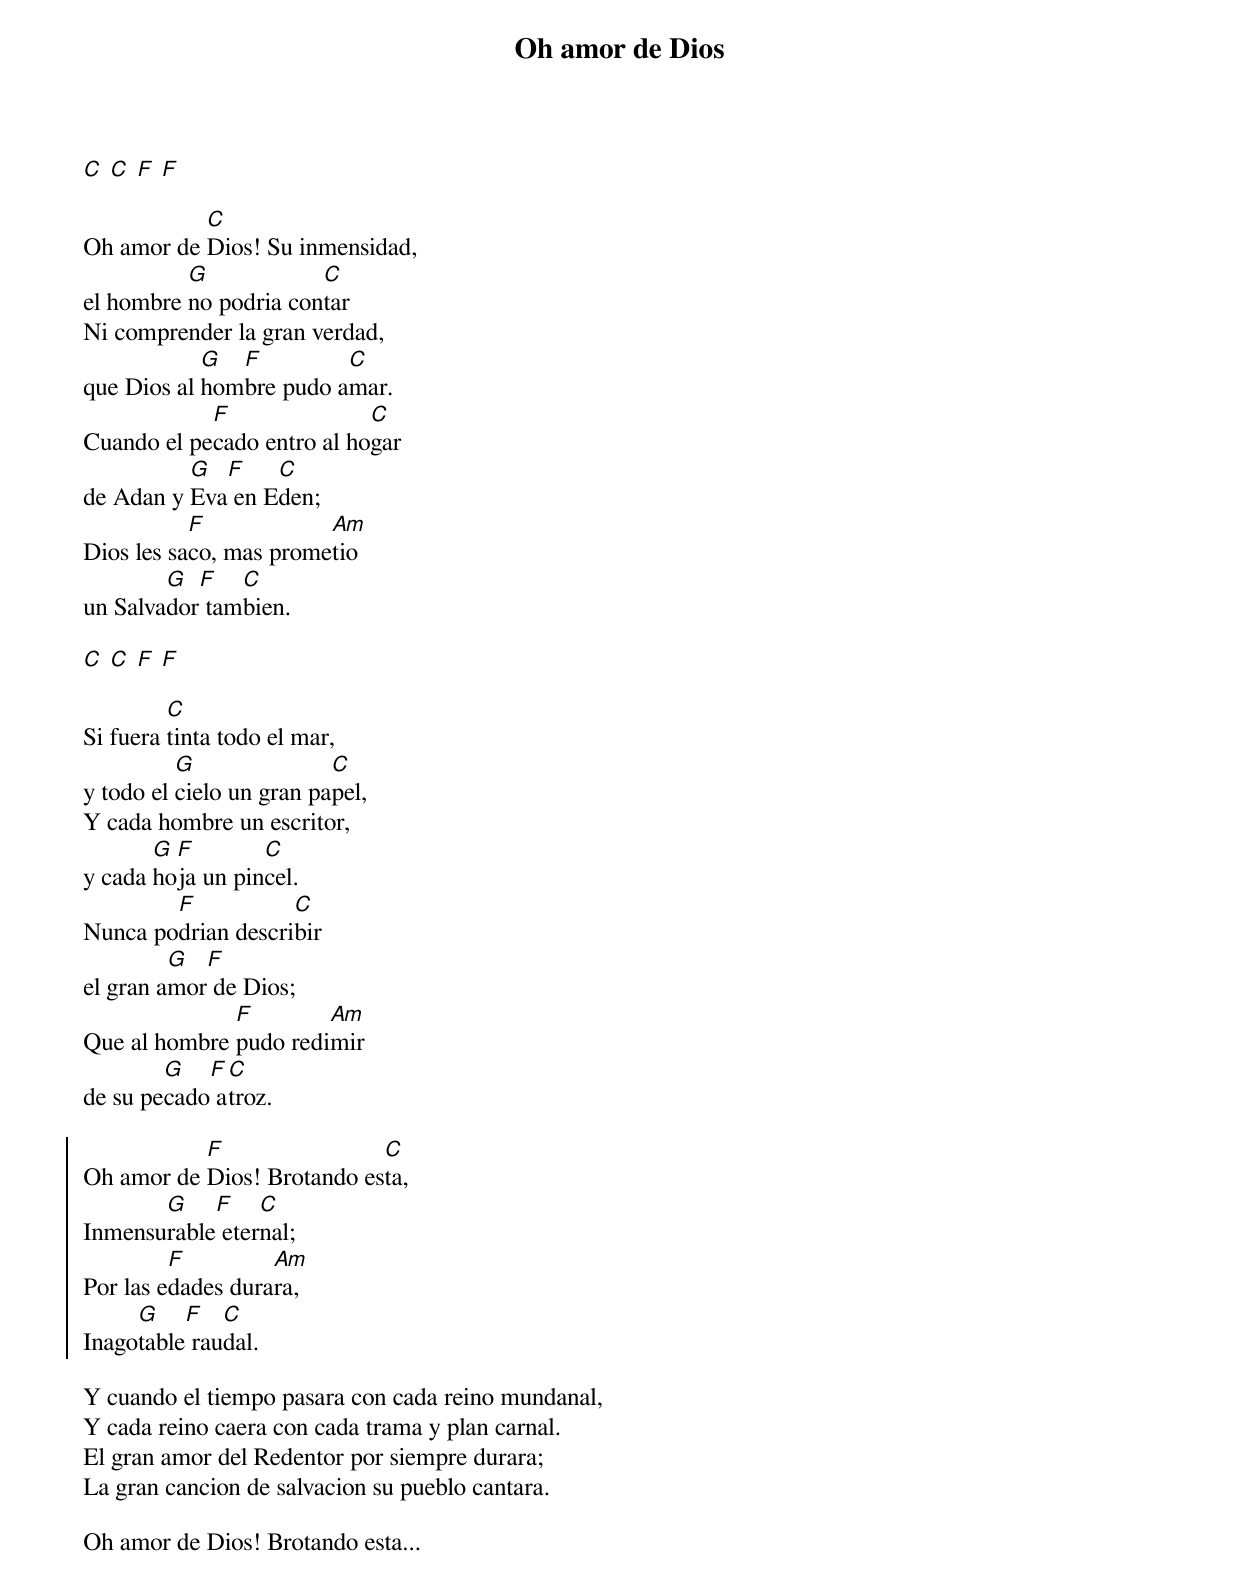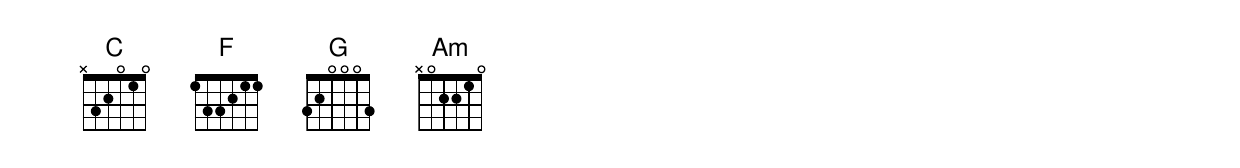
{title:Oh amor de Dios}
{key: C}

[C] [C] [F] [F]

Oh amor de [C]Dios! Su inmensidad,
el hombre [G]no podria con[C]tar
Ni comprender la gran verdad,
que Dios al [G]hom[F]bre pudo a[C]mar.
Cuando el pe[F]cado entro al ho[C]gar
de Adan y [G]Eva[F] en E[C]den;
Dios les sa[F]co, mas prome[Am]tio
un Salva[G]dor[F] tam[C]bien.

[C] [C] [F] [F]

Si fuera [C]tinta todo el mar,
y todo el [G]cielo un gran pa[C]pel,
Y cada hombre un escritor,
y cada [G]ho[F]ja un pin[C]cel.
Nunca po[F]drian descri[C]bir
el gran a[G]mor[F] de Dios;
Que al hombre [F]pudo redi[Am]mir
de su pe[G]cado[F] a[C]troz.

{start_of_chorus}
Oh amor de [F]Dios! Brotando es[C]ta,
Inmensu[G]rable[F] eter[C]nal;
Por las e[F]dades dura[Am]ra,
Inago[G]table[F] rau[C]dal.
{end_of_chorus}

Y cuando el tiempo pasara con cada reino mundanal,
Y cada reino caera con cada trama y plan carnal.
El gran amor del Redentor por siempre durara;
La gran cancion de salvacion su pueblo cantara.

Oh amor de Dios! Brotando esta...
